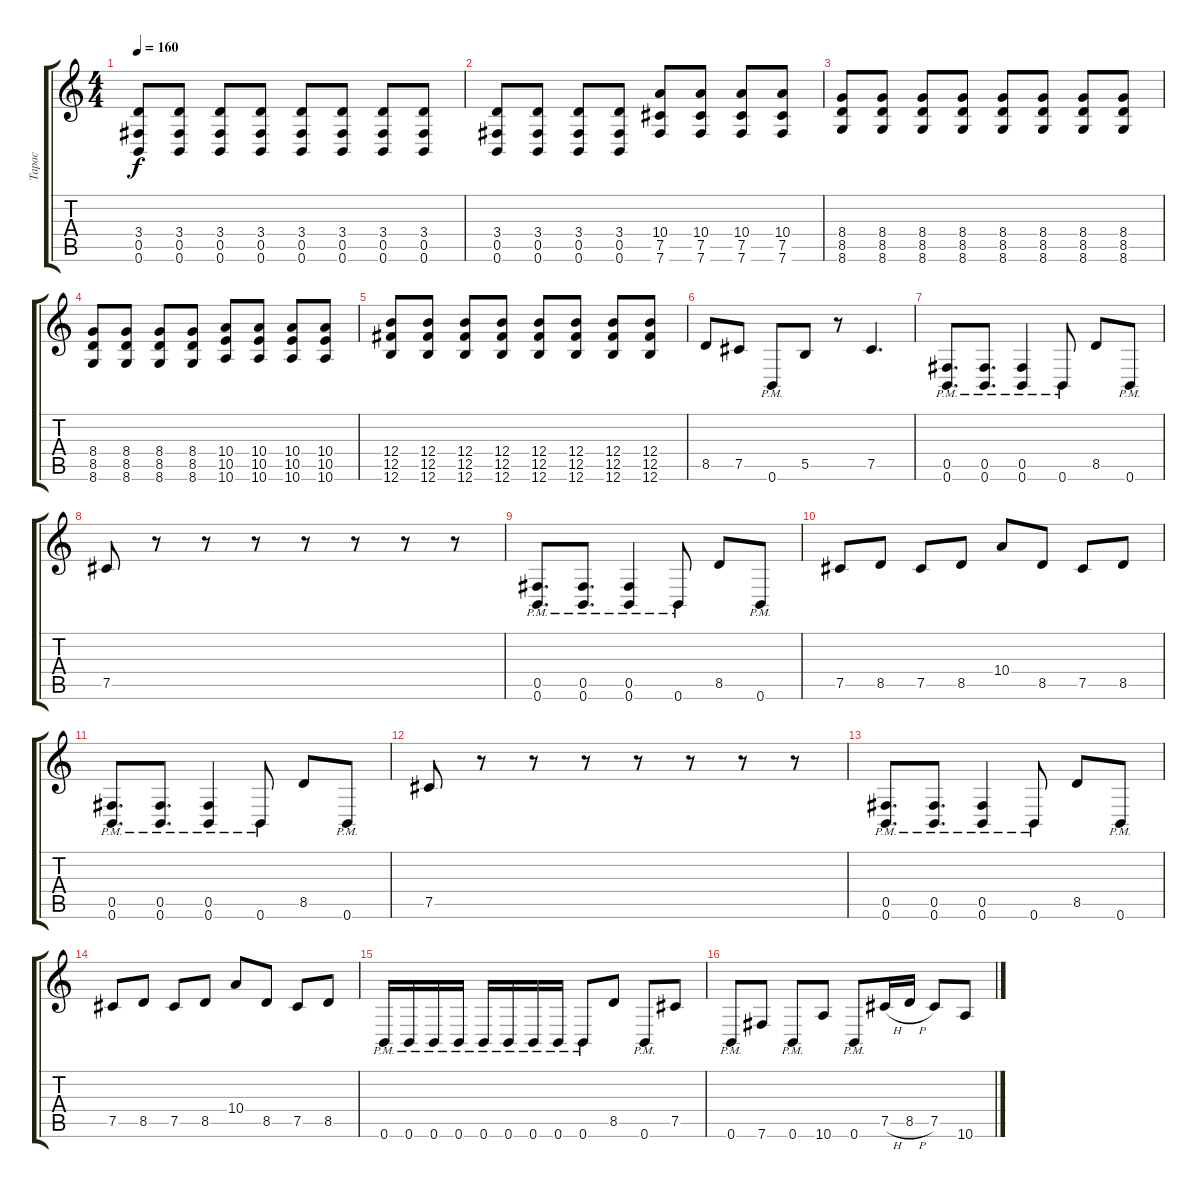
\track ("Тарас" "Тарас") {instrument distortionguitar}
\staff {score tabs}
\tuning (Db4 Ab3 E3 B2 Gb2 B1) {hide}
\ts (4 4)
\tempo 160
\clef g2
\ks c
(3.4 0.5 0.6).8{dy f} (3.4 0.5 0.6).8 (3.4 0.5 0.6).8 (3.4 0.5 0.6).8 (3.4 0.5 0.6).8 (3.4 0.5 0.6).8 (3.4 0.5 0.6).8 (3.4 0.5 0.6).8 |
(3.4 0.5 0.6).8 (3.4 0.5 0.6).8 (3.4 0.5 0.6).8 (3.4 0.5 0.6).8 (10.4 7.5 7.6).8 (10.4 7.5 7.6).8 (10.4 7.5 7.6).8 (10.4 7.5 7.6).8 |
(8.4 8.5 8.6).8 (8.4 8.5 8.6).8 (8.4 8.5 8.6).8 (8.4 8.5 8.6).8 (8.4 8.5 8.6).8 (8.4 8.5 8.6).8 (8.4 8.5 8.6).8 (8.4 8.5 8.6).8 |
(8.4 8.5 8.6).8 (8.4 8.5 8.6).8 (8.4 8.5 8.6).8 (8.4 8.5 8.6).8 (10.4 10.5 10.6).8 (10.4 10.5 10.6).8 (10.4 10.5 10.6).8 (10.4 10.5 10.6).8 |
(12.4 12.5 12.6).8 (12.4 12.5 12.6).8 (12.4 12.5 12.6).8 (12.4 12.5 12.6).8 (12.4 12.5 12.6).8 (12.4 12.5 12.6).8 (12.4 12.5 12.6).8 (12.4 12.5 12.6).8 |
8.5.8 7.5.8 0.6{pm}.8 5.5.8 r.8 7.5.4{d} |
(0.5{pm} 0.6{pm}).8{d} (0.5{pm} 0.6{pm}).8{d} (0.5{pm} 0.6{pm}).4 0.6{pm}.8 8.5.8 0.6{pm}.8 |
7.5.8 r.8 r.8 r.8 r.8 r.8 r.8 r.8 |
(0.5{pm} 0.6{pm}).8{d} (0.5{pm} 0.6{pm}).8{d} (0.5{pm} 0.6{pm}).4 0.6{pm}.8 8.5.8 0.6{pm}.8 |
7.5.8 8.5.8 7.5.8 8.5.8 10.4.8 8.5.8 7.5.8 8.5.8 |
(0.5{pm} 0.6{pm}).8{d} (0.5{pm} 0.6{pm}).8{d} (0.5{pm} 0.6{pm}).4 0.6{pm}.8 8.5.8 0.6{pm}.8 |
7.5.8 r.8 r.8 r.8 r.8 r.8 r.8 r.8 |
(0.5{pm} 0.6{pm}).8{d} (0.5{pm} 0.6{pm}).8{d} (0.5{pm} 0.6{pm}).4 0.6{pm}.8 8.5.8 0.6{pm}.8 |
7.5.8 8.5.8 7.5.8 8.5.8 10.4.8 8.5.8 7.5.8 8.5.8 |
0.6{pm}.16 0.6{pm}.16 0.6{pm}.16 0.6{pm}.16 0.6{pm}.16 0.6{pm}.16 0.6{pm}.16 0.6{pm}.16 0.6{pm}.8 8.5.8 0.6{pm}.8 7.5.8 |
0.6{pm}.8 7.6.8 0.6{pm}.8 10.6.8 0.6{pm}.8 7.5{h}.16 8.5{h}.16 7.5.8 10.6.8
